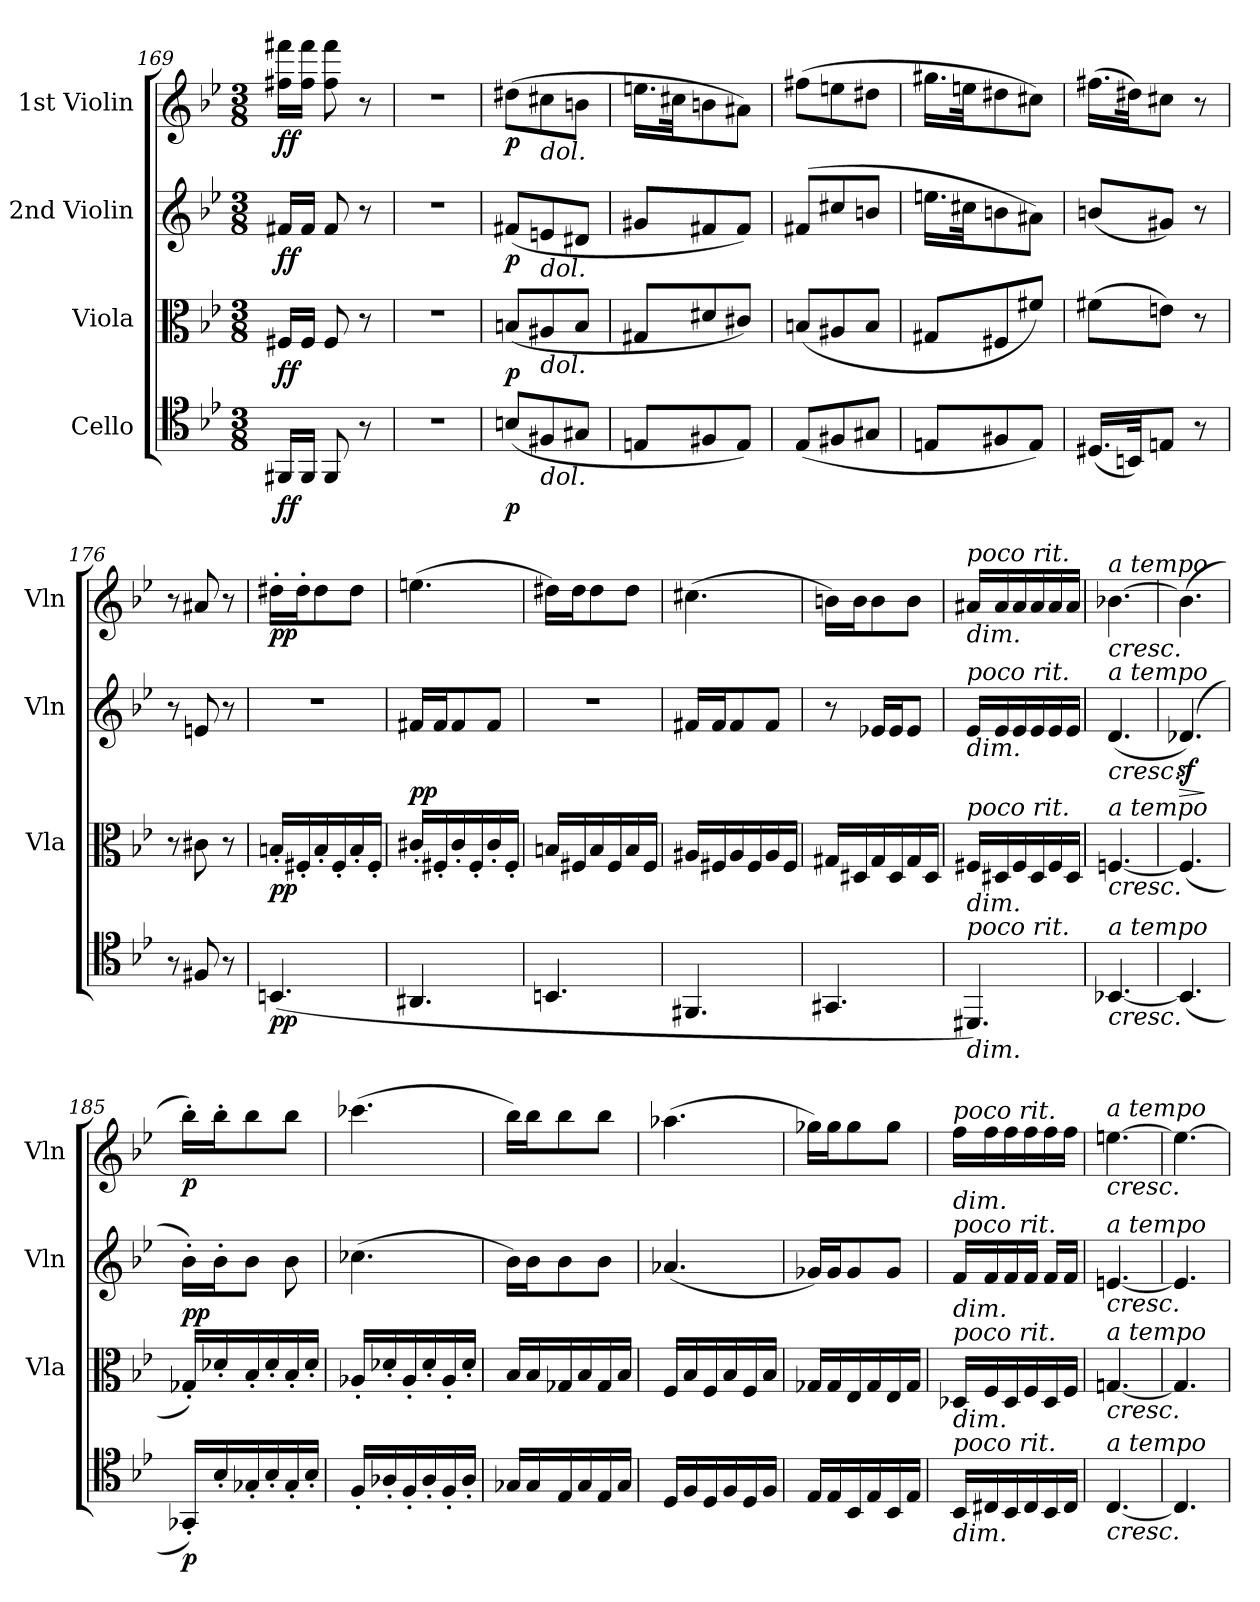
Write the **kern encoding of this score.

**kern	**dynam	**kern	**dynam	**kern	**dynam	**kern	**dynam
*part4	*part4	*part3	*part3	*part2	*part2	*part1	*part1
*staff4	*staff4	*staff3	*staff3	*staff2	*staff2	*staff1	*staff1
*I"Cello	*	*I"Viola	*	*I"2nd Violin	*	*I"1st Violin	*
*	*	*I'Vla	*	*I'Vln	*	*I'Vln	*
*clefC4	*	*clefC3	*	*clefG2	*	*clefG2	*
*k[b-e-]	*	*k[b-e-]	*	*k[b-e-]	*	*k[b-e-]	*
*B-:	*	*B-:	*	*B-:	*	*B-:	*
*M3/8	*	*M3/8	*	*M3/8	*	*M3/8	*
=169	=169	=169	=169	=169	=169	=169	=169
16FF#XLL	ff	16F#XLL	ff	16f#XLL	ff	16ff#X 16fff#XLL	ff
16FF#JJ	.	16F#JJ	.	16f#JJ	.	16ff# 16fff#JJ	.
8FF#	.	8F#	.	8f#	.	8ff# 8fff#	.
8r	.	8r	.	8r	.	8r	.
=170	=170	=170	=170	=170	=170	=170	=170
4.r	.	4.r	.	4.r	.	4.r	.
=171	=171	=171	=171	=171	=171	=171	=171
(8BnL	p	(8BnL	p	(8f#XL	p	(8dd#XL	p
!	!	!	!	!	!	!LO:TX:b:i:t=dol.	!
!	!	!	!	!LO:TX:b:i:t=dol.	!	!	!
!	!	!LO:TX:b:i:t=dol.	!	!	!	!	!
!LO:TX:b:i:t=dol.	!	!	!	!	!	!	!
8F#X	.	8A#X	.	8en	.	8cc#X	.
8G#XJ	.	8BJ	.	8d#XJ	.	8bnJ	.
=172	=172	=172	=172	=172	=172	=172	=172
8EnL	.	8G#XL	.	8g#XL	.	16.eenLL	.
.	.	.	.	.	.	32cc#XJK	.
8F#X	.	8d#X	.	8f#X	.	8bn	.
8EJ)	.	8c#XJ)	.	8f#J)	.	8a#XJ)	.
=173	=173	=173	=173	=173	=173	=173	=173
(8E-L	.	(8BnL	.	(8f#XL	.	(8ff#XL	.
8F#X	.	8A#X	.	8cc#X	.	8een	.
8G#XJ	.	8BJ	.	8bnJ	.	8dd#XJ	.
=174	=174	=174	=174	=174	=174	=174	=174
8EnL	.	8G#XL	.	16.eenLL	.	16.gg#XLL	.
.	.	.	.	32cc#XJK	.	32eenJK	.
8F#X	.	8F#X	.	8bn	.	8dd#X	.
8EJ)	.	8f#XJ)	.	8a#XJ)	.	8cc#XJ)	.
=175	=175	=175	=175	=175	=175	=175	=175
(16.D#XLL	.	(8f#XL	.	(8bnL	.	(16.ff#XLL	.
32BBnJK)	.	.	.	.	.	32dd#XJK)	.
8EnJ	.	8enJ)	.	8g#XJ)	.	8cc#XJ	.
8r	.	8r	.	8r	.	8r	.
=176	=176	=176	=176	=176	=176	=176	=176
8r	.	8r	.	8r	.	8r	.
8F#X	.	8c#X	.	8en	.	8a#X	.
8r	.	8r	.	8r	.	8r	.
=177	=177	=177	=177	=177	=177	=177	=177
(4.BBn	pp	16Bn'LL	pp	4.r	.	16dd#X'LL	pp
.	.	16F#X'	.	.	.	16dd#'J	.
.	.	16B'	.	.	.	8dd#	.
.	.	16F#'	.	.	.	.	.
.	.	16B'	.	.	.	8dd#J	.
.	.	16F#'JJ	.	.	.	.	.
=178	=178	=178	=178	=178	=178	=178	=178
4.AA#X	.	16c#X'LL	.	16f#XLL	pp	(4.een	.
.	.	16F#X'	.	16f#J	.	.	.
.	.	16c#'	.	8f#	.	.	.
.	.	16F#'	.	.	.	.	.
.	.	16c#'	.	8f#J	.	.	.
.	.	16F#'JJ	.	.	.	.	.
=179	=179	=179	=179	=179	=179	=179	=179
4.BBn	.	16BnLL	.	4.r	.	16dd#XLL)	.
.	.	16F#X	.	.	.	16dd#J	.
.	.	16B	.	.	.	8dd#	.
.	.	16F#	.	.	.	.	.
.	.	16B	.	.	.	8dd#J	.
.	.	16F#JJ	.	.	.	.	.
=180	=180	=180	=180	=180	=180	=180	=180
4.FF#X	.	16A#XLL	.	16f#XLL	.	(4.cc#X	.
.	.	16F#X	.	16f#J	.	.	.
.	.	16A#	.	8f#	.	.	.
.	.	16F#	.	.	.	.	.
.	.	16A#	.	8f#J	.	.	.
.	.	16F#JJ	.	.	.	.	.
=181	=181	=181	=181	=181	=181	=181	=181
4.GG#X	.	16G#XLL	.	8r	.	16bnLL)	.
.	.	16D#X	.	.	.	16bJ	.
.	.	16G#	.	16e-XLL	.	8b	.
.	.	16D#	.	16e-J	.	.	.
.	.	16G#	.	8e-J	.	8bJ	.
.	.	16D#JJ	.	.	.	.	.
=182	=182	=182	=182	=182	=182	=182	=182
!	!	!	!	!	!	!LO:TX:b:i:t=dim.	!
!	!	!	!	!	!	!LO:TX:a:i:t=poco rit.	!
!	!	!	!	!LO:TX:b:i:t=dim.	!	!	!
!	!	!	!	!LO:TX:a:i:t=poco rit.	!	!	!
!	!	!LO:TX:b:i:t=dim.	!	!	!	!	!
!	!	!LO:TX:a:i:t=poco rit.	!	!	!	!	!
!LO:TX:b:i:t=dim.	!	!	!	!	!	!	!
!LO:TX:a:i:t=poco rit.	!	!	!	!	!	!	!
4.DD#X)	.	16F#XLL	.	16e-LL	.	16a#XLL	.
.	.	16D#X	.	16e-	.	16a#	.
.	.	16F#	.	16e-	.	16a#	.
.	.	16D#	.	16e-	.	16a#	.
.	.	16F#	.	16e-	.	16a#	.
.	.	16D#JJ	.	16e-JJ	.	16a#JJ	.
=183	=183	=183	=183	=183	=183	=183	=183
!	!	!	!	!	!	!LO:TX:b:i:t=cresc.	!
!	!	!	!	!	!	!LO:TX:a:i:t=a tempo	!
!	!	!	!	!LO:TX:b:i:t=cresc.	!	!	!
!	!	!	!	!LO:TX:a:i:t=a tempo	!	!	!
!	!	!LO:TX:b:i:t=cresc.	!	!	!	!	!
!	!	!LO:TX:a:i:t=a tempo	!	!	!	!	!
!LO:TX:b:i:t=cresc.	!	!	!	!	!	!	!
!LO:TX:a:i:t=a tempo	!	!	!	!	!	!	!
[4.BB-X	.	[4.Fn	.	(4.d	.	[4.b-X	.
=184	=184	=184	=184	=184	=184	=184	=184
!	!	!	!	!	!LO:HP:b	!	!
(4.BB-]	.	(4.Fn]	.	(4.d-Xz)	>	(4.b-]	.
.	.	.	.	.	]	.	.
=185	=185	=185	=185	=185	=185	=185	=185
!	!	!	!LO:DY:a	!	!	!	!
16GG-X'LL)	p	16G-X'LL)	pp	16b-'LL)	.	16bb-'LL)	p
16B-'	.	16d-X'	.	16b-'J	.	16bb-'J	.
16G-X'	.	16B-'	.	8b-J	.	8bb-	.
16B-'	.	16d-'	.	.	.	.	.
16G-'	.	16B-'	.	8b-	.	8bb-J	.
16B-'JJ	.	16d-'JJ	.	.	.	.	.
=186	=186	=186	=186	=186	=186	=186	=186
16F'LL	.	16A-X'LL	.	(4.cc-X	.	(4.ccc-X	.
16A-X'	.	16d-X'	.	.	.	.	.
16F'	.	16A-'	.	.	.	.	.
16A-'	.	16d-'	.	.	.	.	.
16F'	.	16A-'	.	.	.	.	.
16A-'JJ	.	16d-'JJ	.	.	.	.	.
=187	=187	=187	=187	=187	=187	=187	=187
16G-XLL	.	16B-LL	.	16b-LL)	.	16bb-LL)	.
16G-	.	16B-	.	16b-J	.	16bb-J	.
16E-	.	16G-X	.	8b-	.	8bb-	.
16G-	.	16B-	.	.	.	.	.
16E-	.	16G-	.	8b-J	.	8bb-J	.
16G-JJ	.	16B-JJ	.	.	.	.	.
=188	=188	=188	=188	=188	=188	=188	=188
16DLL	.	16FLL	.	(4.a-X	.	(4.aa-X	.
16F	.	16B-	.	.	.	.	.
16D	.	16F	.	.	.	.	.
16F	.	16B-	.	.	.	.	.
16D	.	16F	.	.	.	.	.
16FJJ	.	16B-JJ	.	.	.	.	.
=189	=189	=189	=189	=189	=189	=189	=189
16E-LL	.	16G-XLL	.	16g-XLL)	.	16gg-XLL)	.
16E-	.	16G-	.	16g-J	.	16gg-J	.
16BB-	.	16E-	.	8g-	.	8gg-	.
16E-	.	16G-	.	.	.	.	.
16BB-	.	16E-	.	8g-J	.	8gg-J	.
16E-JJ	.	16G-JJ	.	.	.	.	.
=190	=190	=190	=190	=190	=190	=190	=190
!	!	!	!	!	!	!LO:TX:a:i:t=poco rit.	!
!	!	!	!	!LO:TX:a:i:t=poco rit.	!	!	!
!	!	!	!	!LO:TX:a:i:t=dim.	!	!	!
!	!	!LO:TX:b:i:t=dim.	!	!	!	!	!
!	!	!LO:TX:a:i:t=poco rit.	!	!	!	!	!
!	!	!LO:TX:a:i:t=dim.	!	!	!	!	!
!LO:TX:b:i:t=dim.	!	!	!	!	!	!	!
!LO:TX:a:i:t=poco rit.	!	!	!	!	!	!	!
16BB-LL	.	16D-XLL	.	16fLL	.	16ffLL	.
16C#X	.	16F	.	16f	.	16ff	.
16BB-	.	16D-	.	16f	.	16ff	.
16C#	.	16F	.	16fJJ	.	16ff	.
16BB-	.	16D-	.	16fLL	.	16ff	.
16C#JJ	.	16FJJ	.	16fJJ	.	16ffJJ	.
=191	=191	=191	=191	=191	=191	=191	=191
!	!	!	!	!	!	!LO:TX:b:i:t=cresc.	!
!	!	!	!	!	!	!LO:TX:a:i:t=a tempo	!
!	!	!	!	!LO:TX:b:i:t=cresc.	!	!	!
!	!	!	!	!LO:TX:a:i:t=a tempo	!	!	!
!	!	!LO:TX:b:i:t=cresc.	!	!	!	!	!
!	!	!LO:TX:a:i:t=a tempo	!	!	!	!	!
!LO:TX:b:i:t=cresc.	!	!	!	!	!	!	!
!LO:TX:a:i:t=a tempo	!	!	!	!	!	!	!
[4.C	.	[4.Gn	.	[4.en	.	[4.een	.
=192	=192	=192	=192	=192	=192	=192	=192
4.C]	.	4.G]	.	4.e]	.	4.ee_	.
=	=	=	=	=	=	=	=
*-	*-	*-	*-	*-	*-	*-	*-
